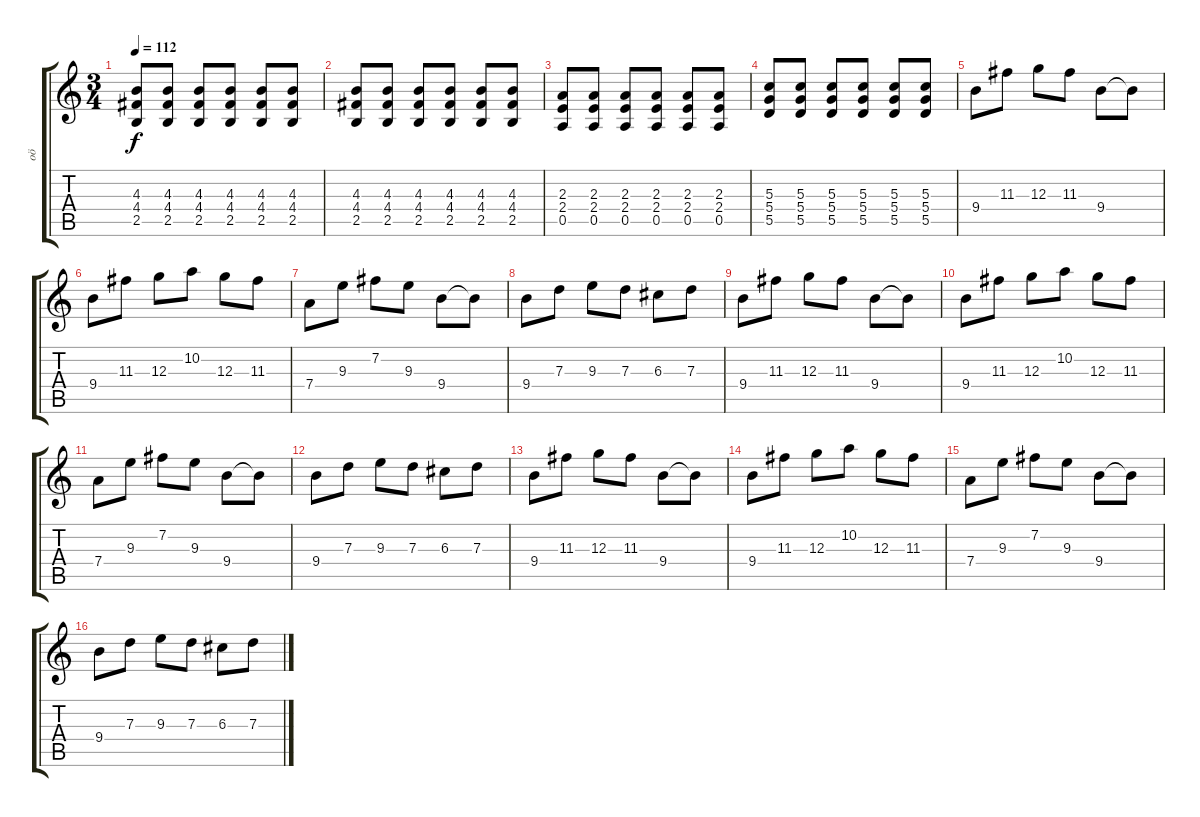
\track ("oö" "oö") {instrument distortionguitar}
\staff {score tabs}
\tuning (E4 B3 G3 D3 A2 D2) {hide}
\ts (3 4)
\tempo 112
\clef g2
\ks c
(4.3 4.4 2.5).8{dy f} (4.3 4.4 2.5).8 (4.3 4.4 2.5).8 (4.3 4.4 2.5).8 (4.3 4.4 2.5).8 (4.3 4.4 2.5).8 |
(4.3 4.4 2.5).8 (4.3 4.4 2.5).8 (4.3 4.4 2.5).8 (4.3 4.4 2.5).8 (4.3 4.4 2.5).8 (4.3 4.4 2.5).8 |
(2.3 2.4 0.5).8 (2.3 2.4 0.5).8 (2.3 2.4 0.5).8 (2.3 2.4 0.5).8 (2.3 2.4 0.5).8 (2.3 2.4 0.5).8 |
(5.3 5.4 5.5).8 (5.3 5.4 5.5).8 (5.3 5.4 5.5).8 (5.3 5.4 5.5).8 (5.3 5.4 5.5).8 (5.3 5.4 5.5).8 |
9.4.8 11.3.8 12.3.8 11.3.8 9.4.8 9.4{t}.8 |
9.4.8 11.3.8 12.3.8 10.2.8 12.3.8 11.3.8 |
7.4.8 9.3.8 7.2.8 9.3.8 9.4.8 9.4{t}.8 |
9.4.8 7.3.8 9.3.8 7.3.8 6.3.8 7.3.8 |
9.4.8 11.3.8 12.3.8 11.3.8 9.4.8 9.4{t}.8 |
9.4.8 11.3.8 12.3.8 10.2.8 12.3.8 11.3.8 |
7.4.8 9.3.8 7.2.8 9.3.8 9.4.8 9.4{t}.8 |
9.4.8 7.3.8 9.3.8 7.3.8 6.3.8 7.3.8 |
9.4.8 11.3.8 12.3.8 11.3.8 9.4.8 9.4{t}.8 |
9.4.8 11.3.8 12.3.8 10.2.8 12.3.8 11.3.8 |
7.4.8 9.3.8 7.2.8 9.3.8 9.4.8 9.4{t}.8 |
9.4.8 7.3.8 9.3.8 7.3.8 6.3.8 7.3.8
